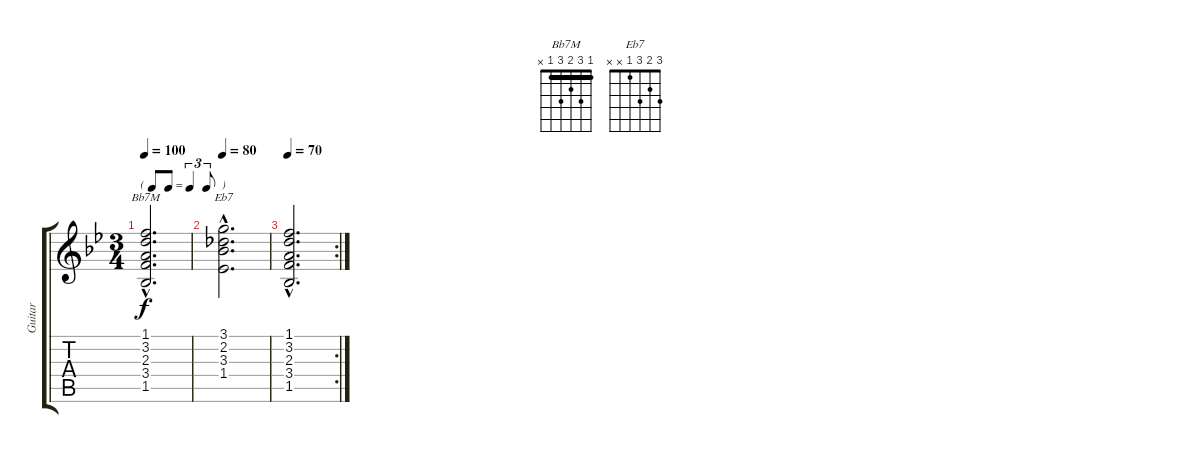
\track ("Guitar" "Guitar") {instrument electricguitarjazz}
\staff {score tabs}
\tuning (E4 B3 G3 D3 A2 E2) {hide}
\chord ("Bb7M" 1 3 2 3 1 x) {barre 1}
\chord ("Eb7" 3 2 3 1 x x)
\ts (3 4)
\tf triplet8th
\tempo 100
\clef g2
\ks bb
(1.1{hac} 3.2{hac} 2.3{hac} 3.4{hac} 1.5{hac}).2{d ch "Bb7M" dy f} |
\tempo 80
(3.1{hac} 2.2{hac} 3.3{hac} 1.4{hac}).2{d ch "Eb7"} |
\rc 2
\tempo 70
(1.1{hac} 3.2{hac} 2.3{hac} 3.4{hac} 1.5{hac}).2{d}
